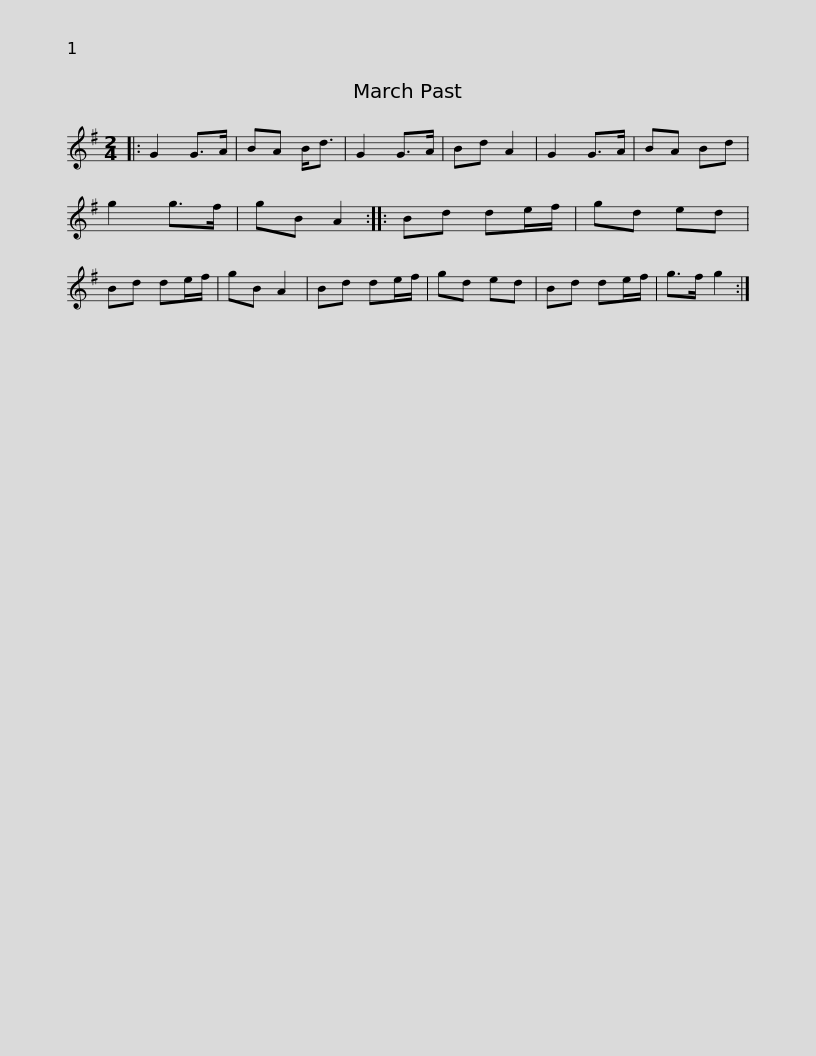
X:1
L:1/8
M:2/4
I:linebreak $
K:G
V:1 treble
V:1
|: G2 G>A | BA B<d | G2 G>A | Bd A2 | G2 G>A | %5
 BA Bd | g2 g>f | gB A2 :: Bd de/f/ | gd ed |$ %10
 Bd de/f/ | gB A2 | Bd de/f/ | gd ed | Bd de/f/ | %15
 g>f g2 :| %16
